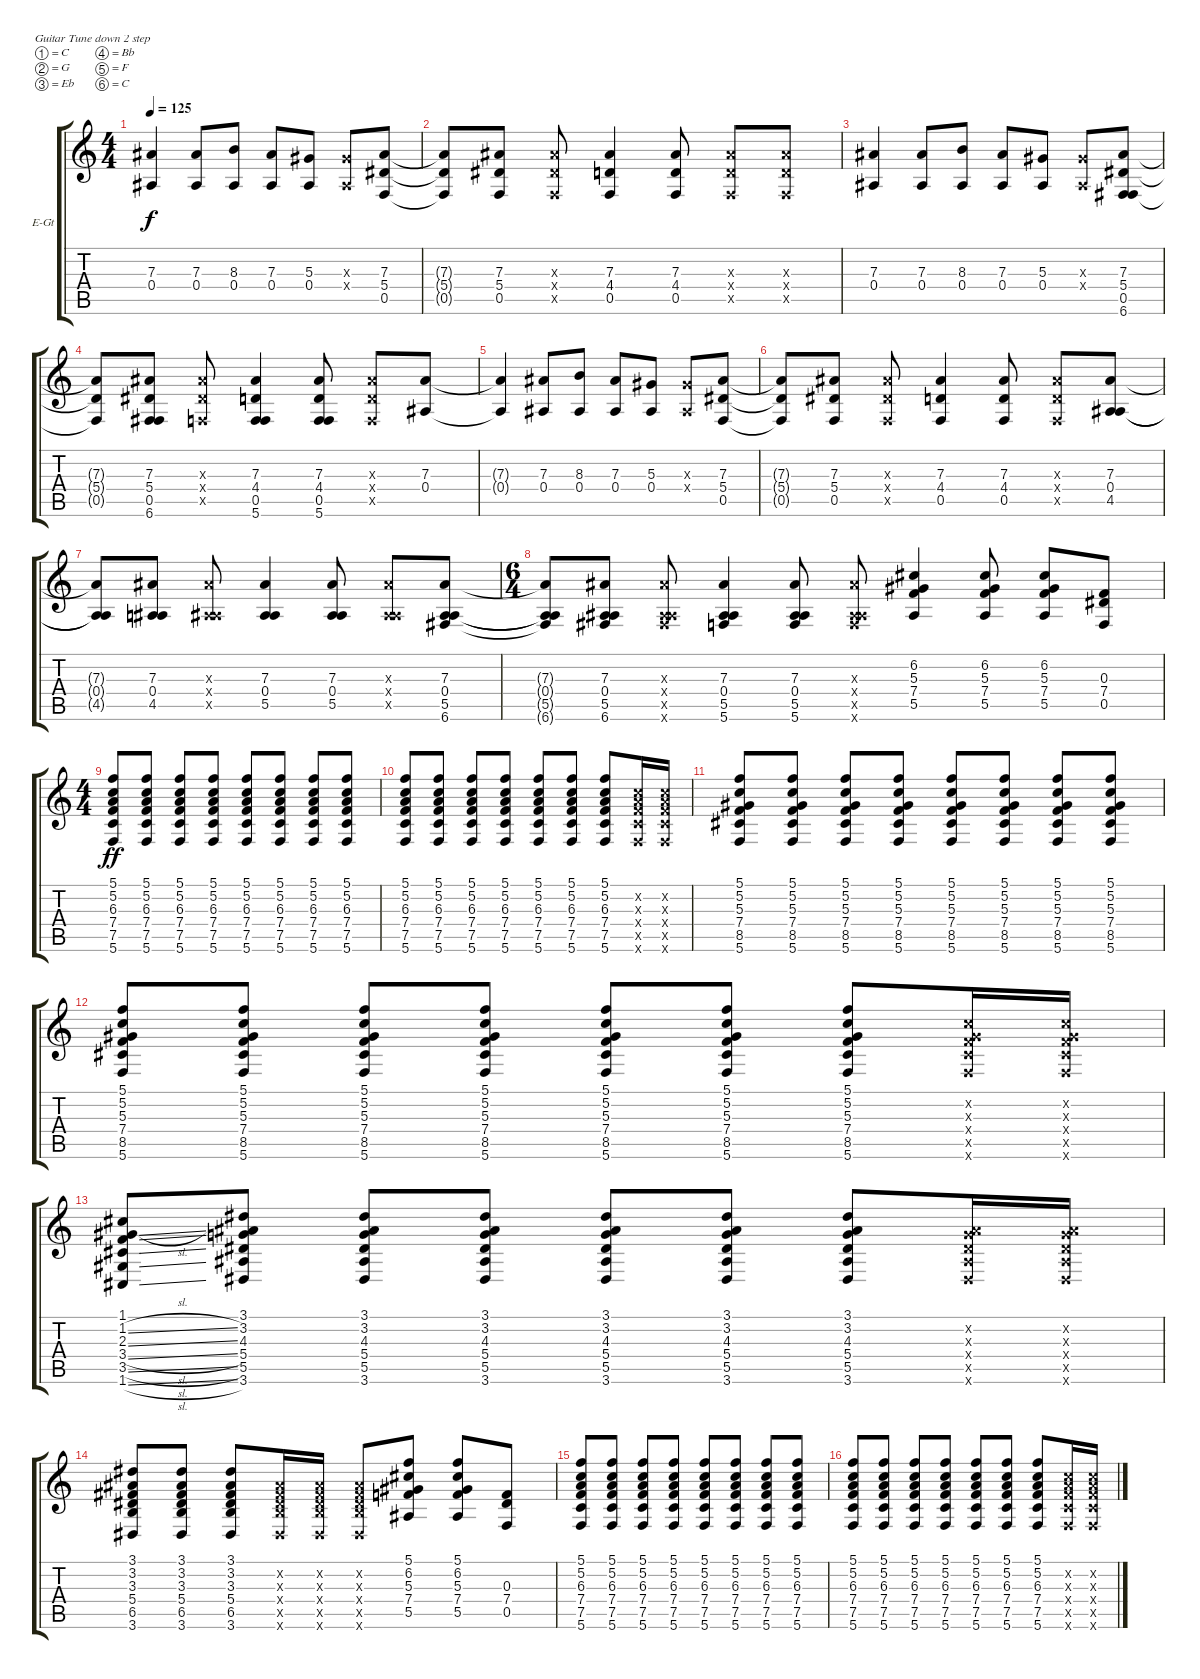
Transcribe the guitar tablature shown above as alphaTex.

\defaultSystemsLayout 4
\bracketExtendMode groupsimilarinstruments
\firstSystemTrackNameOrientation horizontal
\otherSystemsTrackNameOrientation horizontal
\track ("Electric Guitar (Drive)" "E-Gt") {instrument overdrivenguitar}
\staff {score tabs}
\tuning (C4 G3 Eb3 Bb2 F2 C2)
\ts (4 4)
\tempo 125
\clef g2
\ks c
(0.4 7.3).4{dy f instrument overdrivenguitar} (0.4 7.3).8 (8.3 0.4).8 (0.4 7.3).8 (0.4 5.3).8 (5.3{x} 0.4{x}).8 (0.5 5.4 7.3).8 |
(0.5{t} 5.4{t} 7.3{t}).8 (0.5 5.4 7.3).8 (7.3{x} 5.4{x} 0.5{x}).8 (4.4 7.3 0.5).4 (0.5 4.4 7.3).8 (4.4{x} 7.3{x} 0.5{x}).8 (4.4{x} 7.3{x} 0.5{x}).8 |
(0.4 7.3).4 (0.4 7.3).8 (8.3 0.4).8 (0.4 7.3).8 (0.4 5.3).8 (5.3{x} 0.4{x}).8 (0.5 5.4 7.3 6.6).8 |
(0.5{t} 5.4{t} 7.3{t}).8 (0.5 5.4 7.3 6.6).8 (7.3{x} 5.4{x} 0.5{x}).8 (4.4 7.3 0.5 5.6).4 (0.5 4.4 7.3 5.6).8 (4.4{x} 7.3{x} 0.5{x}).8 (0.4 7.3).8 |
(0.4{t} 7.3{t}).4 (0.4 7.3).8 (8.3 0.4).8 (0.4 7.3).8 (0.4 5.3).8 (5.3{x} 0.4{x}).8 (0.5 5.4 7.3).8 |
(0.5{t} 5.4{t} 7.3{t}).8 (0.5 5.4 7.3).8 (7.3{x} 5.4{x} 0.5{x}).8 (4.4 7.3 0.5).4 (0.5 4.4 7.3).8 (4.4{x} 7.3{x} 0.5{x}).8 (7.3 4.5 0.4).8 |
(4.5{t} 0.4{t} 7.3{t}).8 (7.3 0.4 4.5).8 (4.5{x} 0.4{x} 7.3{x}).8 (5.5 0.4 7.3).4 (5.5 0.4 7.3).8 (5.5{x} 0.4{x} 7.3{x}).8 (6.6 5.5 0.4 7.3).8 |
\ts (6 4)
(5.5{t} 0.4{t} 7.3{t} 6.6{t}).8 (7.3 0.4 5.5 6.6).8 (5.5{x} 0.4{x} 7.3{x} 6.6{x}).8 (5.5 0.4 7.3 5.6).4 (5.5 0.4 7.3 5.6).8 (5.5{x} 0.4{x} 7.3{x} 5.6{x}).8 (5.5 7.4 6.2 5.3).4 (5.5 7.4 5.3 6.2).8 (6.2 5.3 7.4 5.5).8 (0.5 7.4 0.3).8 |
\ts (4 4)
(5.6 7.5 7.4 6.3 5.2 5.1).8{dy ff} (5.6 7.5 7.4 6.3 5.2 5.1).8 (5.6 7.5 7.4 6.3 5.2 5.1).8 (5.6 7.5 7.4 6.3 5.2 5.1).8 (5.6 7.5 7.4 6.3 5.2 5.1).8 (5.6 7.5 7.4 6.3 5.2 5.1).8 (5.6 7.5 7.4 6.3 5.2 5.1).8 (5.6 7.5 7.4 6.3 5.2 5.1).8 |
(5.6 7.5 7.4 6.3 5.2 5.1).8 (5.6 7.5 7.4 6.3 5.2 5.1).8 (5.6 7.5 7.4 6.3 5.2 5.1).8 (5.6 7.5 7.4 6.3 5.2 5.1).8 (5.6 7.5 7.4 6.3 5.2 5.1).8 (5.6 7.5 7.4 6.3 5.2 5.1).8 (5.6 7.5 7.4 6.3 5.2 5.1).8 (5.6{x} 7.5{x} 7.4{x} 6.3{x} 5.2{x}).16 (5.6{x} 7.5{x} 7.4{x} 6.3{x} 5.2{x}).16 |
(5.6 8.5 7.4 5.3 5.2 5.1).8 (5.6 8.5 7.4 5.3 5.2 5.1).8 (5.6 8.5 7.4 5.3 5.2 5.1).8 (5.6 8.5 7.4 5.3 5.2 5.1).8 (5.6 8.5 7.4 5.3 5.2 5.1).8 (5.6 8.5 7.4 5.3 5.2 5.1).8 (5.6 8.5 7.4 5.3 5.2 5.1).8 (5.6 8.5 7.4 5.3 5.2 5.1).8 |
(5.6 8.5 7.4 5.3 5.2 5.1).8 (5.6 8.5 7.4 5.3 5.2 5.1).8 (5.6 8.5 7.4 5.3 5.2 5.1).8 (5.6 8.5 7.4 5.3 5.2 5.1).8 (5.6 8.5 7.4 5.3 5.2 5.1).8 (5.6 8.5 7.4 5.3 5.2 5.1).8 (5.6 8.5 7.4 5.3 5.2 5.1).8 (5.6{x} 8.5{x} 7.4{x} 5.3{x} 5.2{x}).16 (5.6{x} 8.5{x} 7.4{x} 5.3{x} 5.2{x}).16 |
(1.6{sl} 3.5{sl} 3.4{sl} 2.3{sl} 1.2{sl} 1.1).8 (3.6 5.5 5.4 4.3 3.2 3.1).8 (3.6 5.5 5.4 4.3 3.2 3.1).8 (4.3 5.4 5.5 3.6 3.2 3.1).8 (4.3 5.4 5.5 3.6 3.2 3.1).8 (4.3 5.4 5.5 3.6 3.2 3.1).8 (4.3 5.4 5.5 3.6 3.2 3.1).8 (4.3{x} 5.4{x} 5.5{x} 3.6{x} 3.2{x}).16 (3.6{x} 5.5{x} 5.4{x} 4.3{x} 3.2{x}).16 |
(3.6 6.5 5.4 3.3 3.2 3.1).8 (3.6 6.5 5.4 3.3 3.2 3.1).8 (3.6 6.5 5.4 3.3 3.2 3.1).8 (3.6{x} 6.5{x} 5.4{x} 3.3{x} 3.2{x}).16 (3.6{x} 6.5{x} 5.4{x} 3.3{x} 3.2{x}).16 (3.6{x} 6.5{x} 5.4{x} 3.3{x} 3.2{x}).8 (6.2 5.3 7.4 5.5 5.1).8 (5.5 7.4 5.3 6.2 5.1).8 (0.5 7.4 0.3).8 |
(5.6 7.5 7.4 6.3 5.2 5.1).8 (5.6 7.5 7.4 6.3 5.2 5.1).8 (5.6 7.5 7.4 6.3 5.2 5.1).8 (5.6 7.5 7.4 6.3 5.2 5.1).8 (5.6 7.5 7.4 6.3 5.2 5.1).8 (5.6 7.5 7.4 6.3 5.2 5.1).8 (5.6 7.5 7.4 6.3 5.2 5.1).8 (5.6 7.5 7.4 6.3 5.2 5.1).8 |
(5.6 7.5 7.4 6.3 5.2 5.1).8 (5.6 7.5 7.4 6.3 5.2 5.1).8 (5.6 7.5 7.4 6.3 5.2 5.1).8 (5.6 7.5 7.4 6.3 5.2 5.1).8 (5.6 7.5 7.4 6.3 5.2 5.1).8 (5.6 7.5 7.4 6.3 5.2 5.1).8 (5.6 7.5 7.4 6.3 5.2 5.1).8 (5.6{x} 7.5{x} 7.4{x} 6.3{x} 5.2{x}).16 (5.6{x} 7.5{x} 7.4{x} 6.3{x} 5.2{x}).16
